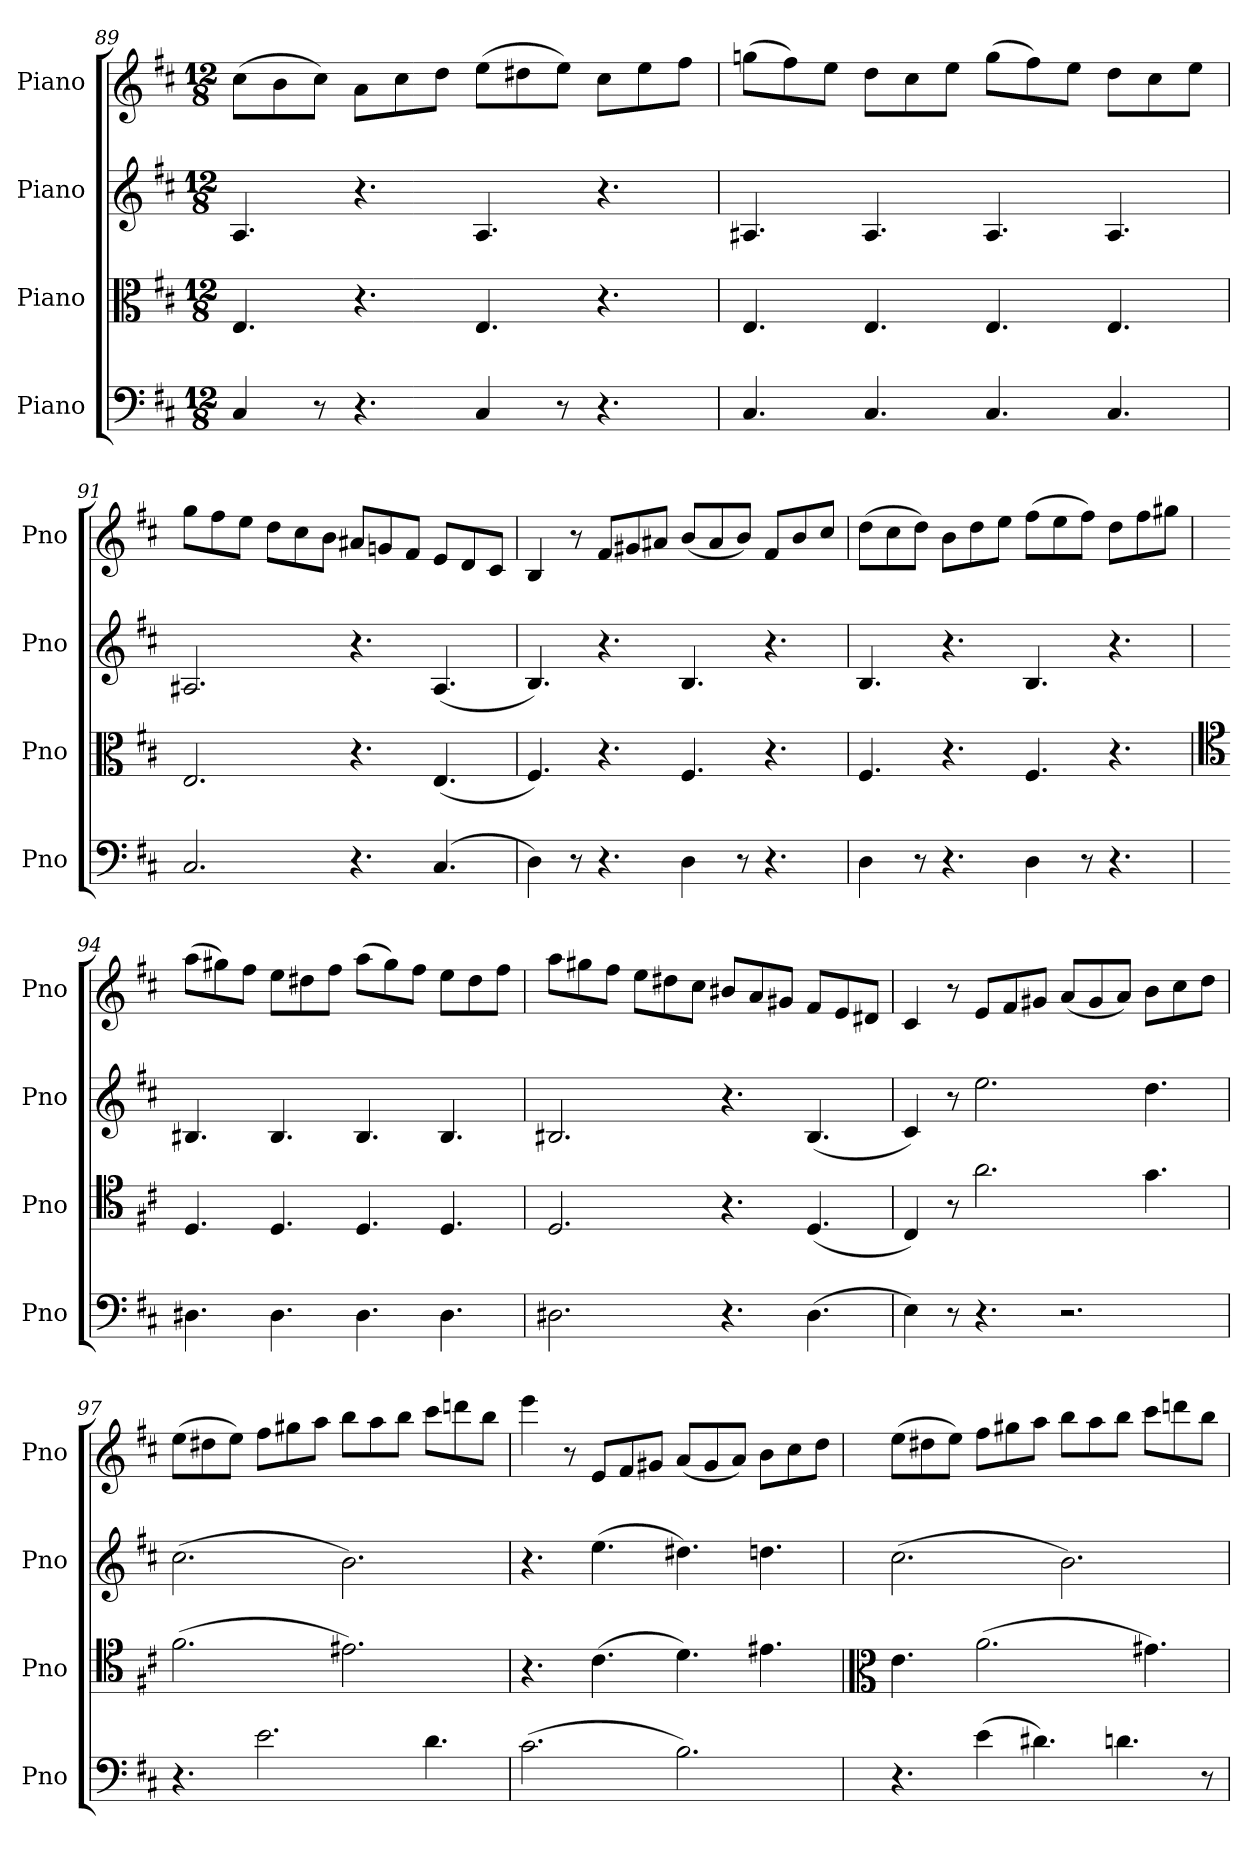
**kern	**kern	**kern	**kern
*part4	*part3	*part2	*part1
*staff4	*staff3	*staff2	*staff1
*I"Piano	*I"Piano	*I"Piano	*I"Piano
*I'Pno	*I'Pno	*I'Pno	*I'Pno
*clefF4	*clefC3	*clefG2	*clefG2
*k[f#c#]	*k[f#c#]	*k[f#c#]	*k[f#c#]
*M12/8	*M12/8	*M12/8	*M12/8
=89	=89	=89	=89
4C#/	4.E/	4.A/	(8cc#\L
.	.	.	8b\
8r	.	.	8cc#\J)
4.r	4.r	4.r	8a\L
.	.	.	8cc#\
.	.	.	8dd\J
4C#/	4.E/	4.A/	(8ee\L
.	.	.	8dd#X\
8r	.	.	8ee\J)
4.r	4.r	4.r	8cc#\L
.	.	.	8ee\
.	.	.	8ff#\J
=90	=90	=90	=90
4.C#/	4.E/	4.A#X/	(8ggn\L
.	.	.	8ff#\)
.	.	.	8ee\J
4.C#/	4.E/	4.A#/	8dd\L
.	.	.	8cc#\
.	.	.	8ee\J
4.C#/	4.E/	4.A#/	(8gg\L
.	.	.	8ff#\)
.	.	.	8ee\J
4.C#/	4.E/	4.A#/	8dd\L
.	.	.	8cc#\
.	.	.	8ee\J
!!LO:PB:g=z
=91	=91	=91	=91
2.C#/	2.E/	2.A#X/	8gg\L
.	.	.	8ff#\
.	.	.	8ee\J
.	.	.	8dd\L
.	.	.	8cc#\
.	.	.	8b\J
4.r	4.r	4.r	8a#X/L
.	.	.	8gn/
.	.	.	8f#/J
(4.C#/	(4.E/	(4.A#/	8e/L
.	.	.	8d/
.	.	.	8c#/J
=92	=92	=92	=92
4D\)	4.F#/)	4.B/)	4B/
8r	.	.	8r
4.r	4.r	4.r	8f#/L
.	.	.	8g#X/
.	.	.	8a#X/J
4D\	4.F#/	4.B/	(8b/L
.	.	.	8a#/
8r	.	.	8b/J)
4.r	4.r	4.r	8f#/L
.	.	.	8b/
.	.	.	8cc#/J
=93	=93	=93	=93
4D\	4.F#/	4.B/	(8dd\L
.	.	.	8cc#\
8r	.	.	8dd\J)
4.r	4.r	4.r	8b\L
.	.	.	8dd\
.	.	.	8ee\J
4D\	4.F#/	4.B/	(8ff#\L
.	.	.	8ee\
8r	.	.	8ff#\J)
4.r	4.r	4.r	8dd\L
.	.	.	8ff#\
.	.	.	8gg#X\J
=94	=94	=94	=94
*	*clefC4	*	*
4.D#X\	4.D/	4.B#X/	(8aa\L
.	.	.	8gg#X\)
.	.	.	8ff#\J
4.D#\	4.D/	4.B#/	8ee\L
.	.	.	8dd#X\
.	.	.	8ff#\J
4.D#\	4.D/	4.B#/	(8aa\L
.	.	.	8gg#\)
.	.	.	8ff#\J
4.D#\	4.D/	4.B#/	8ee\L
.	.	.	8dd#\
.	.	.	8ff#\J
!!LO:LB:g=z
=95	=95	=95	=95
2.D#X\	2.D/	2.B#X/	8aa\L
.	.	.	8gg#X\
.	.	.	8ff#\J
.	.	.	8ee\L
.	.	.	8dd#X\
.	.	.	8cc#\J
4.r	4.r	4.r	8b#X/L
.	.	.	8a/
.	.	.	8g#X/J
(4.D#\	(4.D/	(4.B#/	8f#/L
.	.	.	8e/
.	.	.	8d#X/J
=96	=96	=96	=96
4E\)	4C#/)	4c#/)	4c#/
8r	8r	8r	8r
4.r	2.a\	2.ee\	8e/L
.	.	.	8f#/
.	.	.	8g#X/J
2.r	.	.	(8a/L
.	.	.	8g#/
.	.	.	8a/J)
.	4.g\	4.dd\	8b\L
.	.	.	8cc#\
.	.	.	8dd\J
=97	=97	=97	=97
4.r	(2.f#\	(2.cc#\	(8ee\L
.	.	.	8dd#X\
.	.	.	8ee\J)
2.e\	.	.	8ff#\L
.	.	.	8gg#X\
.	.	.	8aa\J
.	2.e#X\)	2.b\)	8bb\L
.	.	.	8aa\
.	.	.	8bb\J
4.d\	.	.	8ccc#\L
.	.	.	8dddn\
.	.	.	8bb\J
=98	=98	=98	=98
(2.c#\	4.r	4.r	4eee\
.	.	.	8r
.	(4.c#\	(4.ee\	8e/L
.	.	.	8f#/
.	.	.	8g#X/J
2.B\)	4.d\)	4.dd#X\)	(8a/L
.	.	.	8g#/
.	.	.	8a/J)
.	4.e#X\	4.ddn\	8b\L
.	.	.	8cc#\
.	.	.	8dd\J
!!LO:LB:g=z
=99	=99	=99	=99
*	*clefC3	*	*
4.r	4.e\	(2.cc#\	(8ee\L
.	.	.	8dd#X\
.	.	.	8ee\J)
(4e\	(2.a\	.	8ff#\L
.	.	.	8gg#X\
4.d#X\)	.	.	8aa\J
.	.	2.b\)	8bb\L
.	.	.	8aa\
4.dn\	.	.	8bb\J
.	4.g#X\)	.	8ccc#\L
.	.	.	8dddn\
8r	.	.	8bb\J
=	=	=	=
*-	*-	*-	*-
